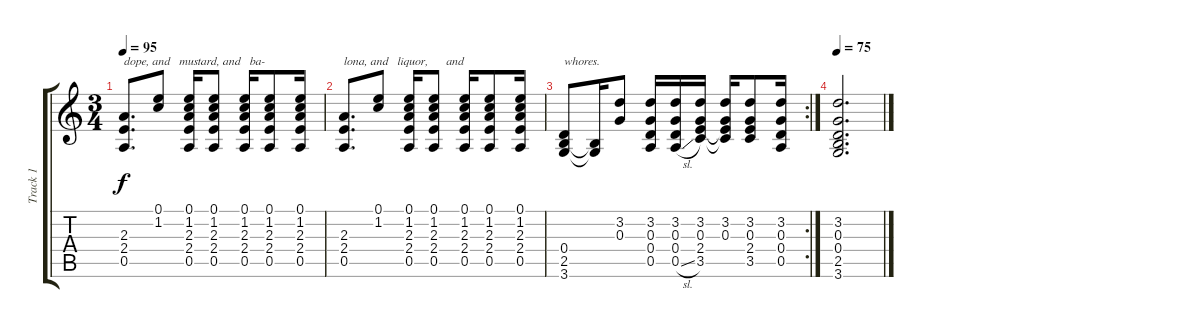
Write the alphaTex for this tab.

\track ("Track 1" "Track 1") {instrument acousticguitarnylon}
\staff {score tabs}
\tuning (E4 B3 G3 D3 A2 E2) {hide}
\ts (3 4)
\tempo 95
\clef g2
\ks c
(2.3 2.4 0.5).8{d txt "dope, and   mustard, and   ba-" dy f} (0.1 1.2).8 (0.1 1.2 2.3 2.4 0.5).16 (0.1 1.2 2.3 2.4 0.5).8 (0.1 1.2 2.3 2.4 0.5).16 (0.1 1.2 2.3 2.4 0.5).8 (0.1 1.2 2.3 2.4 0.5).16 |
(2.3 2.4 0.5).8{d txt "lona, and   liquor,      and"} (0.1 1.2).8 (0.1 1.2 2.3 2.4 0.5).16 (0.1 1.2 2.3 2.4 0.5).8 (0.1 1.2 2.3 2.4 0.5).16 (0.1 1.2 2.3 2.4 0.5).8 (0.1 1.2 2.3 2.4 0.5).16 |
\rc 2
(0.4 2.5 3.6).8{txt "whores."} (2.5{t} 3.6{t}).16 (3.2 0.3).8 (3.2 0.3 0.4 0.5).16 (3.2 0.3 0.4 0.5{sl}).16 (3.2 0.3 2.4 3.5).16 (3.2 0.3 2.4{t} 3.5{t}).16 (3.2 0.3 2.4 3.5).8 (3.2 0.3 0.4 0.5).16 |
\tempo 75
(3.2 0.3 0.4 2.5 3.6).2{d}
